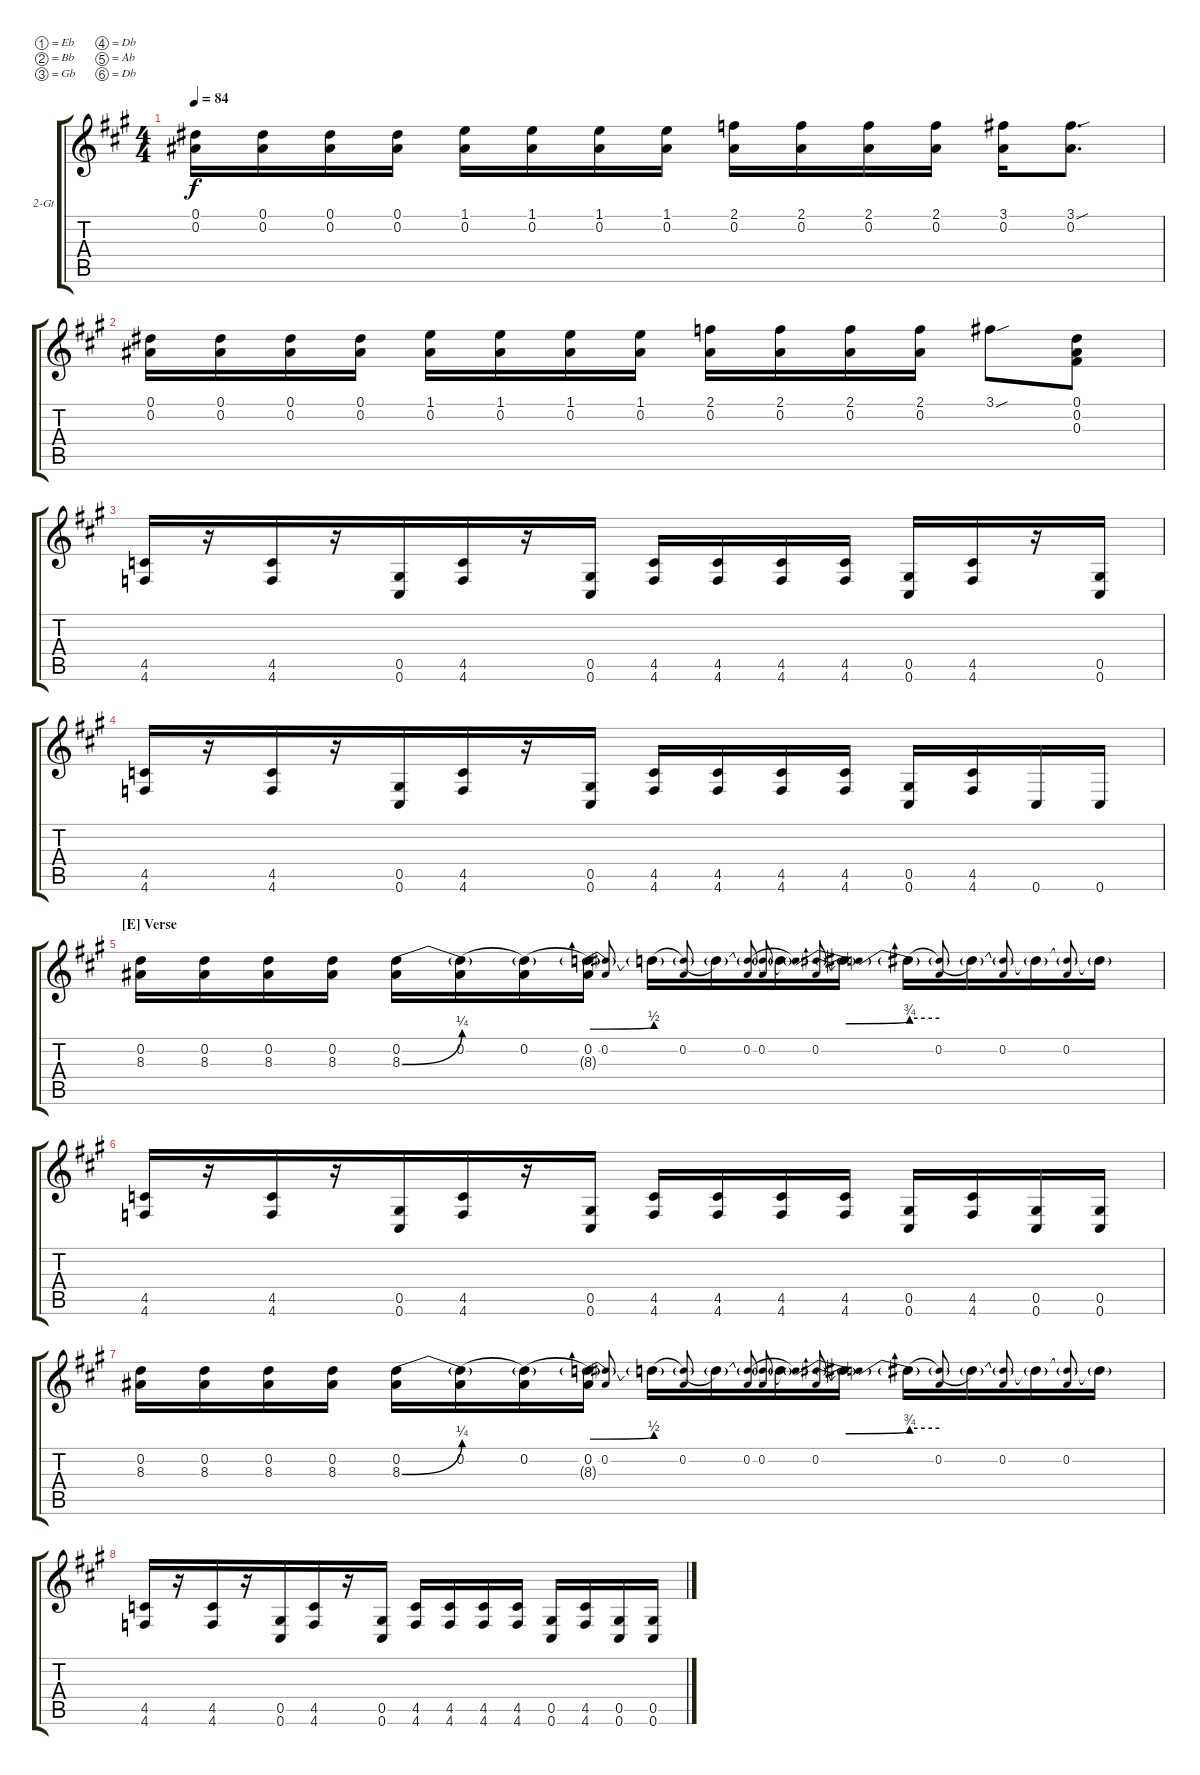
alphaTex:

\defaultSystemsLayout 4
\bracketExtendMode groupsimilarinstruments
\firstSystemTrackNameOrientation horizontal
\otherSystemsTrackNameOrientation horizontal
\track ("Guitar 2" "2-Gt") {instrument distortionguitar}
\staff {score tabs}
\tuning (Eb4 Bb3 Gb3 Db3 Ab2 Db2)
\ts (4 4)
\tempo 84
\clef g2
\scale
1.07062
\ks a
(0.1 0.2).16{dy f} (0.1 0.2).16 (0.1 0.2).16 (0.1 0.2).16 (0.2 1.1).16 (0.2 1.1).16 (0.2 1.1).16 (0.2 1.1).16 (2.1 0.2).16 (2.1 0.2).16 (2.1 0.2).16 (2.1 0.2).16 (0.2 3.1).16 (0.2 3.1{sou}).8{d} |
\scale
0.929382 (0.1 0.2).16 (0.1 0.2).16 (0.1 0.2).16 (0.1 0.2).16 (0.2 1.1).16 (0.2 1.1).16 (0.2 1.1).16 (0.2 1.1).16 (2.1 0.2).16 (2.1 0.2).16 (2.1 0.2).16 (2.1 0.2).16 3.1{sou}.8 (0.1 0.2 0.3).8 |
\scale
1.07062 (4.6 4.5).16 r.16{beam merge} (4.6 4.5).16{beam merge} r.16{beam merge} (0.6 0.5).16{beam merge} (4.6 4.5).16{beam merge} r.16 (0.5 0.6).16 (4.6 4.5).16 (4.6 4.5).16 (4.6 4.5).16 (4.5 4.6).16 (0.6 0.5).16 (4.6 4.5).16 r.16 (0.6 0.5).16 |
\scale
0.929382 (4.6 4.5).16 r.16{beam merge} (4.6 4.5).16{beam merge} r.16{beam merge} (0.6 0.5).16{beam merge} (4.6 4.5).16{beam merge} r.16 (0.5 0.6).16 (4.6 4.5).16 (4.6 4.5).16 (4.6 4.5).16 (4.5 4.6).16 (0.6 0.5).16 (4.6 4.5).16 0.6.16 0.6.16 |
\section ("E" "Verse")
\scale
1.07062 (8.3 0.2).16 (8.3 0.2).16 (8.3 0.2).16 (8.3 0.2).16 (8.3{be (bend 0 0 15 1)} 0.2).16 (8.3{be (hold 0 0 60 0) t} 0.2).16 (8.3{be (hold 0 0 60 0) t} 0.2).16 (8.3{be (bend 0 1 17.4 2) t} 0.2).16 (0.2 8.3{t}).8{gr onbeat} 8.3{be (hold 0 0 60 0) t}.16 (0.2 8.3{be (hold 0 0 60 0) t}).8{gr onbeat} 8.3{t}.16 (0.2 8.3{t}).8{gr onbeat} 8.3{t}.16 (0.2 8.3{t}).8{gr onbeat} 8.3{be (prebendbend 0 2 17.4 3) t}.16 (0.2 8.3{t}).8{gr onbeat} 8.3{be (prebend 0 3 60 3) t}.16 (0.2 8.3{be (hold 0 0 60 0) t}).8{gr onbeat} 8.3{t}.16 (0.2 8.3{t}).8{gr onbeat} 8.3{t}.16 (0.2 8.3{t}).8{gr onbeat} 8.3{t}.16 |
\scale
0.929382 (4.6 4.5).16 r.16{beam merge} (4.6 4.5).16{beam merge} r.16{beam merge} (0.6 0.5).16{beam merge} (4.6 4.5).16{beam merge} r.16 (0.5 0.6).16 (4.6 4.5).16 (4.6 4.5).16 (4.6 4.5).16 (4.5 4.6).16 (0.6 0.5).16 (4.6 4.5).16 (0.6 0.5).16 (0.6 0.5).16 |
\scale
1.07062 (8.3 0.2).16 (8.3 0.2).16 (8.3 0.2).16 (8.3 0.2).16 (8.3{be (bend 0 0 15 1)} 0.2).16 (8.3{be (hold 0 0 60 0) t} 0.2).16 (8.3{be (hold 0 0 60 0) t} 0.2).16 (8.3{be (bend 0 1 17.4 2) t} 0.2).16 (0.2 8.3{t}).8{gr onbeat} 8.3{be (hold 0 0 60 0) t}.16 (0.2 8.3{be (hold 0 0 60 0) t}).8{gr onbeat} 8.3{t}.16 (0.2 8.3{t}).8{gr onbeat} 8.3{t}.16 (0.2 8.3{t}).8{gr onbeat} 8.3{be (prebendbend 0 2 17.4 3) t}.16 (0.2 8.3{t}).8{gr onbeat} 8.3{be (prebend 0 3 60 3) t}.16 (0.2 8.3{be (hold 0 0 60 0) t}).8{gr onbeat} 8.3{t}.16 (0.2 8.3{t}).8{gr onbeat} 8.3{t}.16 (0.2 8.3{t}).8{gr onbeat} 8.3{t}.16 |
\scale
0.929382 (4.6 4.5).16 r.16{beam merge} (4.6 4.5).16{beam merge} r.16{beam merge} (0.6 0.5).16{beam merge} (4.6 4.5).16{beam merge} r.16 (0.5 0.6).16 (4.6 4.5).16 (4.6 4.5).16 (4.6 4.5).16 (4.5 4.6).16 (0.6 0.5).16 (4.6 4.5).16 (0.6 0.5).16 (0.6 0.5).16
